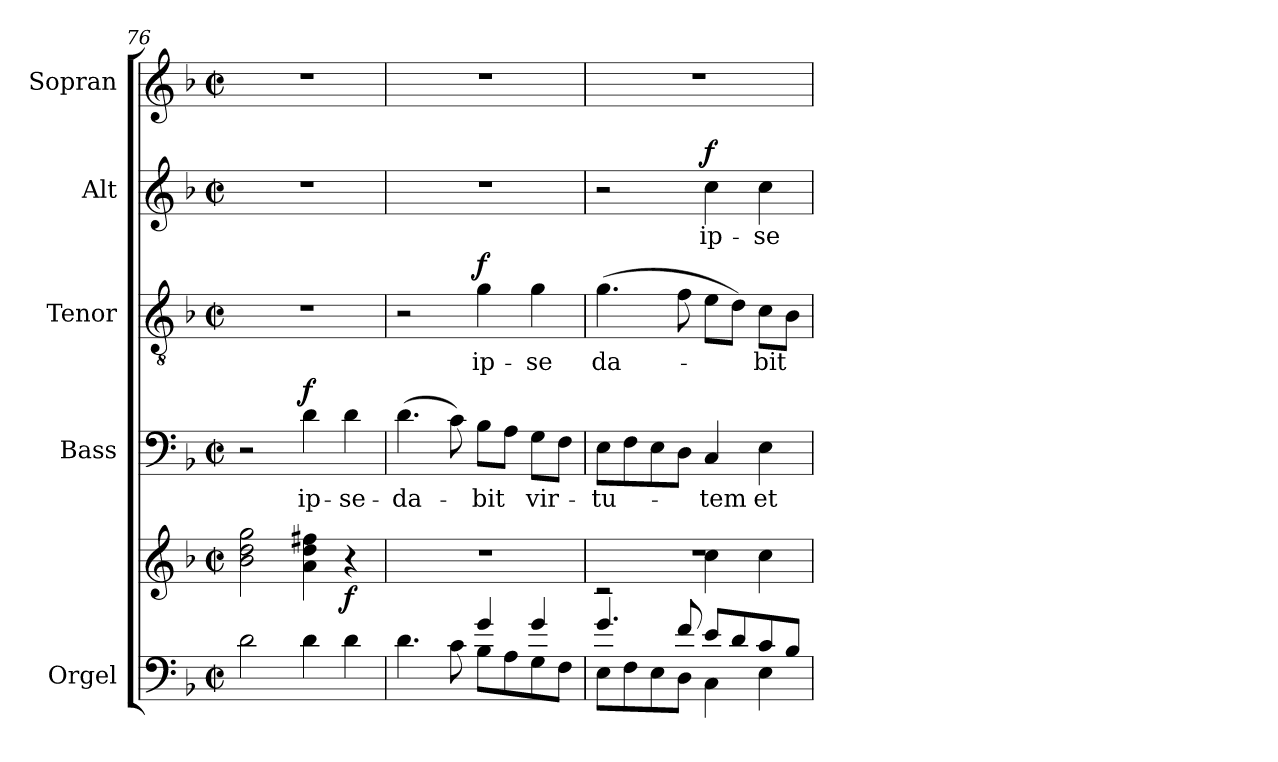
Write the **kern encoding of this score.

**kern	**kern	**dynam	**kern	**text	**dynam	**kern	**text	**dynam	**kern	**text	**dynam	**kern
*part5	*part5	*part5	*part4	*part4	*part4	*part3	*part3	*part3	*part2	*part2	*part2	*part1
*staff6	*staff5	*staff5/6	*staff4	*staff4	*staff4	*staff3	*staff3	*staff3	*staff2	*staff2	*staff2	*staff1
*I"Orgel	*	*	*I"Bass	*	*	*I"Tenor	*	*	*I"Alt	*	*	*I"Sopran
*I'Org.	*	*	*I'B.	*	*	*I'T.	*	*	*I'A.	*	*	*I'S.
*clefF4	*clefG2	*	*clefF4	*	*	*clefGv2	*	*	*clefG2	*	*	*clefG2
*k[b-]	*k[b-]	*	*k[b-]	*	*	*k[b-]	*	*	*k[b-]	*	*	*k[b-]
*F:	*F:	*	*F:	*	*	*F:	*	*	*F:	*	*	*F:
*M2/2	*M2/2	*	*M2/2	*	*	*M2/2	*	*	*M2/2	*	*	*M2/2
*met(c|)	*met(c|)	*	*met(c|)	*	*	*met(c|)	*	*	*met(c|)	*	*	*met(c|)
=76	=76	=76	=76	=76	=76	=76	=76	=76	=76	=76	=76	=76
2d\	2b-\ 2dd\ 2gg\	.	2r	.	.	1r	.	.	1r	.	.	1r
!	!	!	!	!LO:LY:b	!LO:DY:a	!	!	!	!	!	!	!
4d\	4a\ 4dd\ 4ff#X\	.	4d\	ip-	f	.	.	.	.	.	.	.
!	!	!LO:DY:b	!	!LO:LY:b	!	!	!	!	!	!	!	!
4d\	4r	f	4d\	-se-	.	.	.	.	.	.	.	.
=77	=77	=77	=77	=77	=77	=77	=77	=77	=77	=77	=77	=77
*^	*	*	*	*	*	*	*	*	*	*	*	*
!	!	!	!	!	!LO:LY:b	!	!	!	!	!	!	!	!
2ryy	4.d\	1r	.	(>4.d\	-da-	.	2r	.	.	1r	.	.	1r
.	8c\	.	.	8c\)	.	.	.	.	.	.	.	.	.
!	!	!	!	!	!LO:LY:b	!	!	!LO:LY:b	!LO:DY:a	!	!	!	!
4g/	8B-\L	.	.	8B-\L	-bit	.	4g\	ip-	f	.	.	.	.
.	8A\	.	.	8A\J	.	.	.	.	.	.	.	.	.
!	!	!	!	!	!LO:LY:b	!	!	!LO:LY:b	!	!	!	!	!
4g/	8G\	.	.	8G\L	vir-	.	4g\	-se	.	.	.	.	.
.	8F\J	.	.	8F\J	.	.	.	.	.	.	.	.	.
=78	=78	=78	=78	=78	=78	=78	=78	=78	=78	=78	=78	=78	=78
*	*	*^	*	*	*	*	*	*	*	*	*	*	*
!	!	!	!	!	!	!LO:LY:b	!	!	!LO:LY:b	!	!	!	!	!
4.g/	8E\L	1ree	2rc	.	8E\L	-tu-	.	(>4.g\	da-	.	2r	.	.	1r
.	8F\	.	.	.	8F\	.	.	.	.	.	.	.	.	.
.	8E\	.	.	.	8E\	.	.	.	.	.	.	.	.	.
8f/	8D\J	.	.	.	8D\J	.	.	8f\	.	.	.	.	.	.
!	!	!	!	!	!	!LO:LY:b	!	!	!	!	!	!LO:LY:b	!LO:DY:a	!
8e/L	4C\	.	4cc\	.	4C/	-tem	.	8e\L	.	.	4cc\	ip-	f	.
8d/	.	.	.	.	.	.	.	8d\J)	.	.	.	.	.	.
!	!	!	!	!	!	!LO:LY:b	!	!	!LO:LY:b	!	!	!LO:LY:b	!	!
8c/	4E\	.	4cc\	.	4E\	et	.	8c\L	-bit	.	4cc\	-se	.	.
8B-/J	.	.	.	.	.	.	.	8B-\J	.	.	.	.	.	.
*v	*v	*	*	*	*	*	*	*	*	*	*	*	*	*
*	*v	*v	*	*	*	*	*	*	*	*	*	*	*
=	=	=	=	=	=	=	=	=	=	=	=	=
*-	*-	*-	*-	*-	*-	*-	*-	*-	*-	*-	*-	*-
